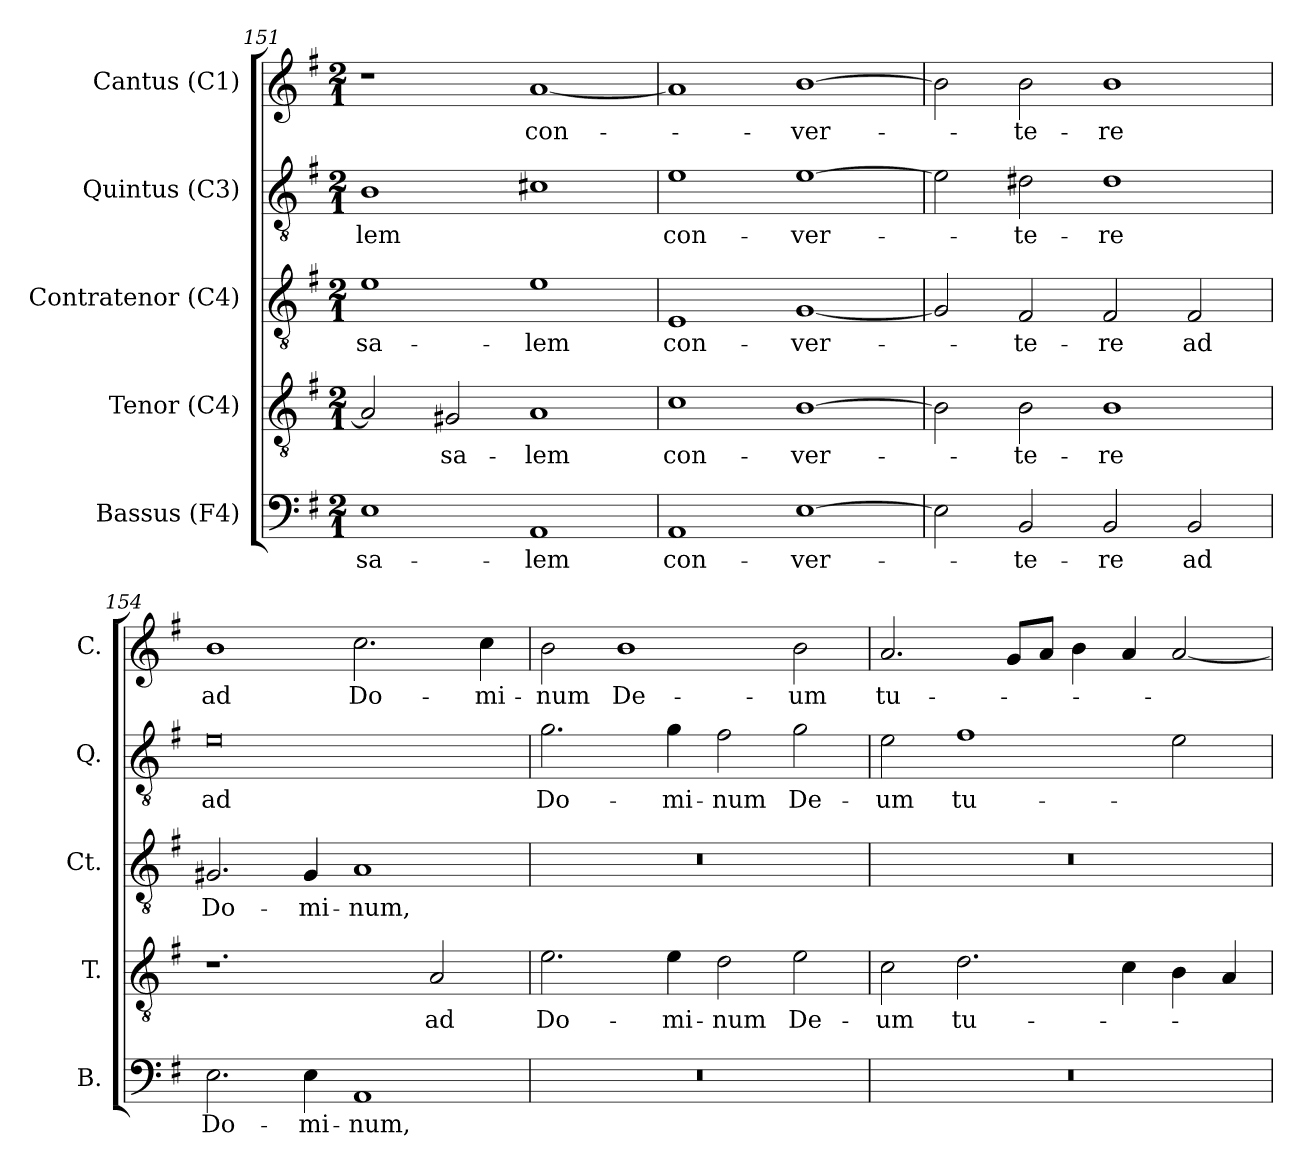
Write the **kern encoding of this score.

**kern	**text	**kern	**text	**kern	**text	**kern	**text	**kern	**text
*part5	*part5	*part4	*part4	*part3	*part3	*part2	*part2	*part1	*part1
*staff5	*staff5	*staff4	*staff4	*staff3	*staff3	*staff2	*staff2	*staff1	*staff1
*I"Bassus (F4)	*	*I"Tenor (C4)	*	*I"Contratenor (C4)	*	*I"Quintus (C3)	*	*I"Cantus (C1)	*
*I'B.	*	*I'T.	*	*I'Ct.	*	*I'Q.	*	*I'C.	*
*clefF4	*	*clefGv2	*	*clefGv2	*	*clefGv2	*	*clefG2	*
*	*	*	*	*ITrd7c12	*	*	*	*	*
*k[f#]	*	*k[f#]	*	*k[f#]	*	*k[f#]	*	*k[f#]	*
*G:	*	*G:	*	*G:	*	*G:	*	*G:	*
*M2/1	*	*M2/1	*	*M2/1	*	*M2/1	*	*M2/1	*
=151	=151	=151	=151	=151	=151	=151	=151	=151	=151
!	!LO:LY:b:color=#000000	!	!	!	!	!	!	!	!
!	!	!	!	!	!LO:LY:b:color=#000000	!	!	!	!
!	!	!	!	!	!	!	!LO:LY:b:color=#000000	!	!
1Ei	-sa-	2Ai/]	.	1Ei	-sa-	1Bi	-lem	1r	.
!	!	!	!LO:LY:b:color=#000000	!	!	!	!	!	!
.	.	2G#i/	-sa-	.	.	.	.	.	.
!	!LO:LY:b:color=#000000	!	!	!	!	!	!	!	!
!	!	!	!LO:LY:b:color=#000000	!	!	!	!	!	!
!	!	!	!	!	!LO:LY:b:color=#000000	!	!	!	!
!	!	!	!	!	!	!	!	!	!LO:LY:b:color=#000000
1AAi	-lem	1Ai	-lem	1Ei	-lem	1c#Xi	.	[1ai	con-
=152	=152	=152	=152	=152	=152	=152	=152	=152	=152
!	!LO:LY:b:color=#000000	!	!	!	!	!	!	!	!
!	!	!	!LO:LY:b:color=#000000	!	!	!	!	!	!
!	!	!	!	!	!LO:LY:b:color=#000000	!	!	!	!
!	!	!	!	!	!	!	!LO:LY:b:color=#000000	!	!
1AAi	con-	1ci	con-	1EEi	con-	1ei	con-	1ai]	.
!	!LO:LY:b:color=#000000	!	!	!	!	!	!	!	!
!	!	!	!LO:LY:b:color=#000000	!	!	!	!	!	!
!	!	!	!	!	!LO:LY:b:color=#000000	!	!	!	!
!	!	!	!	!	!	!	!LO:LY:b:color=#000000	!	!
!	!	!	!	!	!	!	!	!	!LO:LY:b:color=#000000
[1Ei	-ver-	[1Bi	-ver-	[1GGi	-ver-	[1ei	-ver-	[1bi	-ver-
!!LO:PB:g=z
=153	=153	=153	=153	=153	=153	=153	=153	=153	=153
2Ei\]	.	2Bi\]	.	2GGi/]	.	2ei\]	.	2bi\]	.
!	!LO:LY:b:color=#000000	!	!	!	!	!	!	!	!
!	!	!	!LO:LY:b:color=#000000	!	!	!	!	!	!
!	!	!	!	!	!LO:LY:b:color=#000000	!	!	!	!
!	!	!	!	!	!	!	!LO:LY:b:color=#000000	!	!
!	!	!	!	!	!	!	!	!	!LO:LY:b:color=#000000
2BBi/	-te-	2Bi\	-te-	2FF#i/	-te-	2d#Xi\	-te-	2bi\	-te-
!	!LO:LY:b:color=#000000	!	!	!	!	!	!	!	!
!	!	!	!LO:LY:b:color=#000000	!	!	!	!	!	!
!	!	!	!	!	!LO:LY:b:color=#000000	!	!	!	!
!	!	!	!	!	!	!	!LO:LY:b:color=#000000	!	!
!	!	!	!	!	!	!	!	!	!LO:LY:b:color=#000000
2BBi/	-re	1Bi	-re	2FF#i/	-re	1d#i	-re	1bi	-re
!	!LO:LY:b:color=#000000	!	!	!	!	!	!	!	!
!	!	!	!	!	!LO:LY:b:color=#000000	!	!	!	!
2BBi/	ad	.	.	2FF#i/	ad	.	.	.	.
=154	=154	=154	=154	=154	=154	=154	=154	=154	=154
!	!LO:LY:b:color=#000000	!	!	!	!	!	!	!	!
!	!	!	!	!	!LO:LY:b:color=#000000	!	!	!	!
!	!	!	!	!	!	!	!LO:LY:b:color=#000000	!	!
!	!	!	!	!	!	!	!	!	!LO:LY:b:color=#000000
2.Ei\	Do-	1.r	.	2.GG#Xi/	Do-	0ei	ad	1bi	ad
!	!LO:LY:b:color=#000000	!	!	!	!	!	!	!	!
!	!	!	!	!	!LO:LY:b:color=#000000	!	!	!	!
4Ei\	-mi-	.	.	4GG#i/	-mi-	.	.	.	.
!	!LO:LY:b:color=#000000	!	!	!	!	!	!	!	!
!	!	!	!	!	!LO:LY:b:color=#000000	!	!	!	!
!	!	!	!	!	!	!	!	!	!LO:LY:b:color=#000000
1AAi	-num,	.	.	1AAi	-num,	.	.	2.cci\	Do-
!	!	!	!LO:LY:b:color=#000000	!	!	!	!	!	!
.	.	2Ai/	ad	.	.	.	.	.	.
!	!	!	!	!	!	!	!	!	!LO:LY:b:color=#000000
.	.	.	.	.	.	.	.	4cci\	-mi-
=155	=155	=155	=155	=155	=155	=155	=155	=155	=155
!LO:N:vis=1	!	!	!	!	!	!	!	!	!
!	!	!	!LO:LY:b:color=#000000	!LO:N:vis=1	!	!	!	!	!
!	!	!	!	!	!	!	!LO:LY:b:color=#000000	!	!
!	!	!	!	!	!	!	!	!	!LO:LY:b:color=#000000
0r	.	2.ei\	Do-	0r	.	2.gi\	Do-	2bi\	-num
!	!	!	!	!	!	!	!	!	!LO:LY:b:color=#000000
.	.	.	.	.	.	.	.	1bi	De-
!	!	!	!LO:LY:b:color=#000000	!	!	!	!	!	!
!	!	!	!	!	!	!	!LO:LY:b:color=#000000	!	!
.	.	4ei\	-mi-	.	.	4gi\	-mi-	.	.
!	!	!	!LO:LY:b:color=#000000	!	!	!	!	!	!
!	!	!	!	!	!	!	!LO:LY:b:color=#000000	!	!
.	.	2di\	-num	.	.	2f#i\	-num	.	.
!	!	!	!LO:LY:b:color=#000000	!	!	!	!	!	!
!	!	!	!	!	!	!	!LO:LY:b:color=#000000	!	!
!	!	!	!	!	!	!	!	!	!LO:LY:b:color=#000000
.	.	2ei\	De-	.	.	2gi\	De-	2bi\	-um
=156	=156	=156	=156	=156	=156	=156	=156	=156	=156
!LO:N:vis=1	!	!	!	!	!	!	!	!	!
!	!	!	!LO:LY:b:color=#000000	!LO:N:vis=1	!	!	!	!	!
!	!	!	!	!	!	!	!LO:LY:b:color=#000000	!	!
!	!	!	!	!	!	!	!	!	!LO:LY:b:color=#000000
0r	.	2ci\	-um	0r	.	2ei\	-um	2.ai/	tu-
!	!	!	!LO:LY:b:color=#000000	!	!	!	!	!	!
!	!	!	!	!	!	!	!LO:LY:b:color=#000000	!	!
.	.	2.di\	tu-	.	.	1f#i	tu-	.	.
.	.	.	.	.	.	.	.	8gi/L	.
.	.	.	.	.	.	.	.	8ai/J	.
.	.	.	.	.	.	.	.	4bi\	.
.	.	4ci\	.	.	.	.	.	4ai/	.
.	.	4Bi\	.	.	.	2ei\	.	[2ai/	.
.	.	4Ai/	.	.	.	.	.	.	.
=	=	=	=	=	=	=	=	=	=
*-	*-	*-	*-	*-	*-	*-	*-	*-	*-
